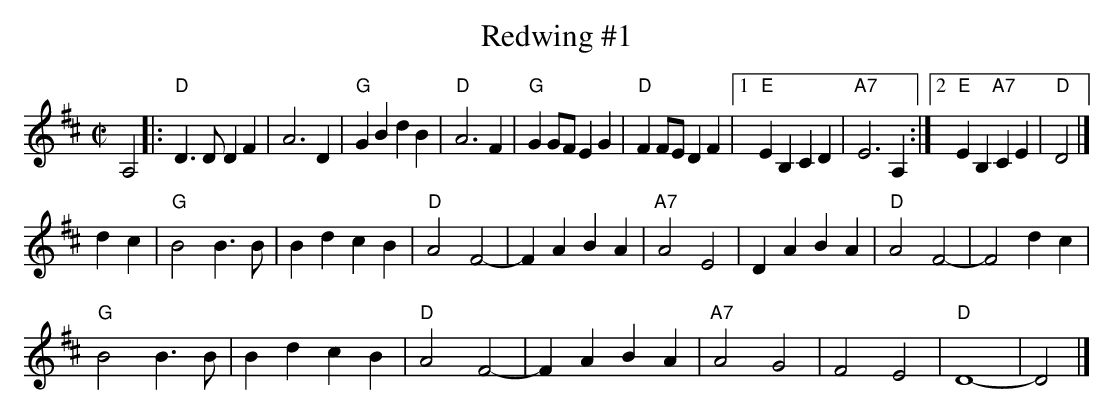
X:1
T: Redwing #1
M: C|
K: D
A,4|: "D"D3D D2F2| A6 D2| "G"G2B2 d2B2| "D"A6 F2|\
      "G"G2GF E2G2| "D"F2FE D2F2|1 "E"E2B,2 C2D2| "A7"E6 A,2:|2 "E"E2B,2 "A7"C2E2| "D"D4 |]
\
d2c2| "G"B4 B3B| B2d2 c2B2| "D"A4 F4-| F2A2 B2A2| "A7"A4 E4| D2A2 B2A2| "D"A4 F4-| F4 d2c2|
      "G"B4 B3B| B2d2 c2B2| "D"A4 F4-| F2A2 B2A2| "A7"A4 G4| F4 E4| "D"D8-| D4|]
